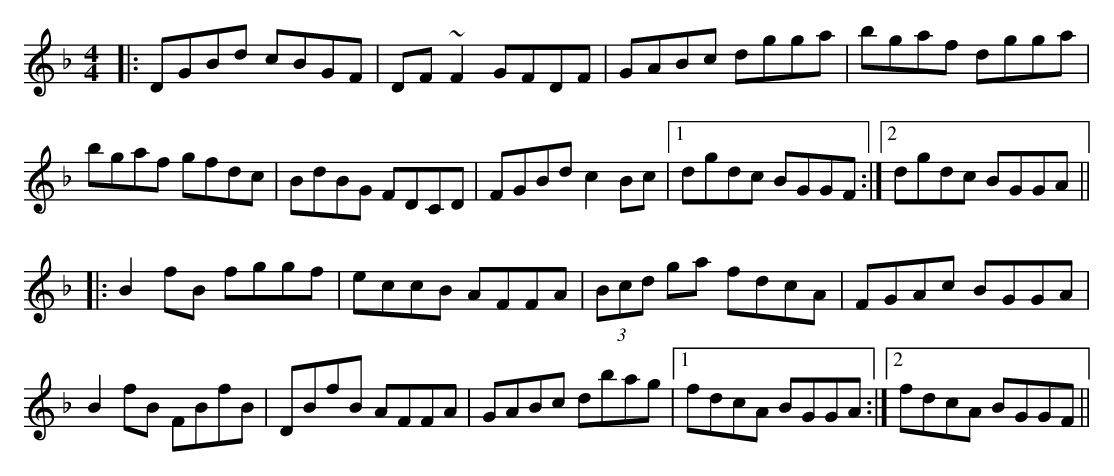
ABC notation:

X:1
M:4/4
K:Gdor
|:DGBd cBGF|DF~F2 GFDF|GABc dgga|bgaf dgga|
bgaf gfdc|BdBG FDCD|FGBd c2Bc|1 dgdc BGGF:|2 dgdc BGGA||
|:B2fB fggf|eccB AFFA|(3Bcd ga fdcA|FGAc BGGA|
B2fB FBfB|DBfB AFFA|GABc dbag|1 fdcA BGGA:|2 fdcA BGGF||
